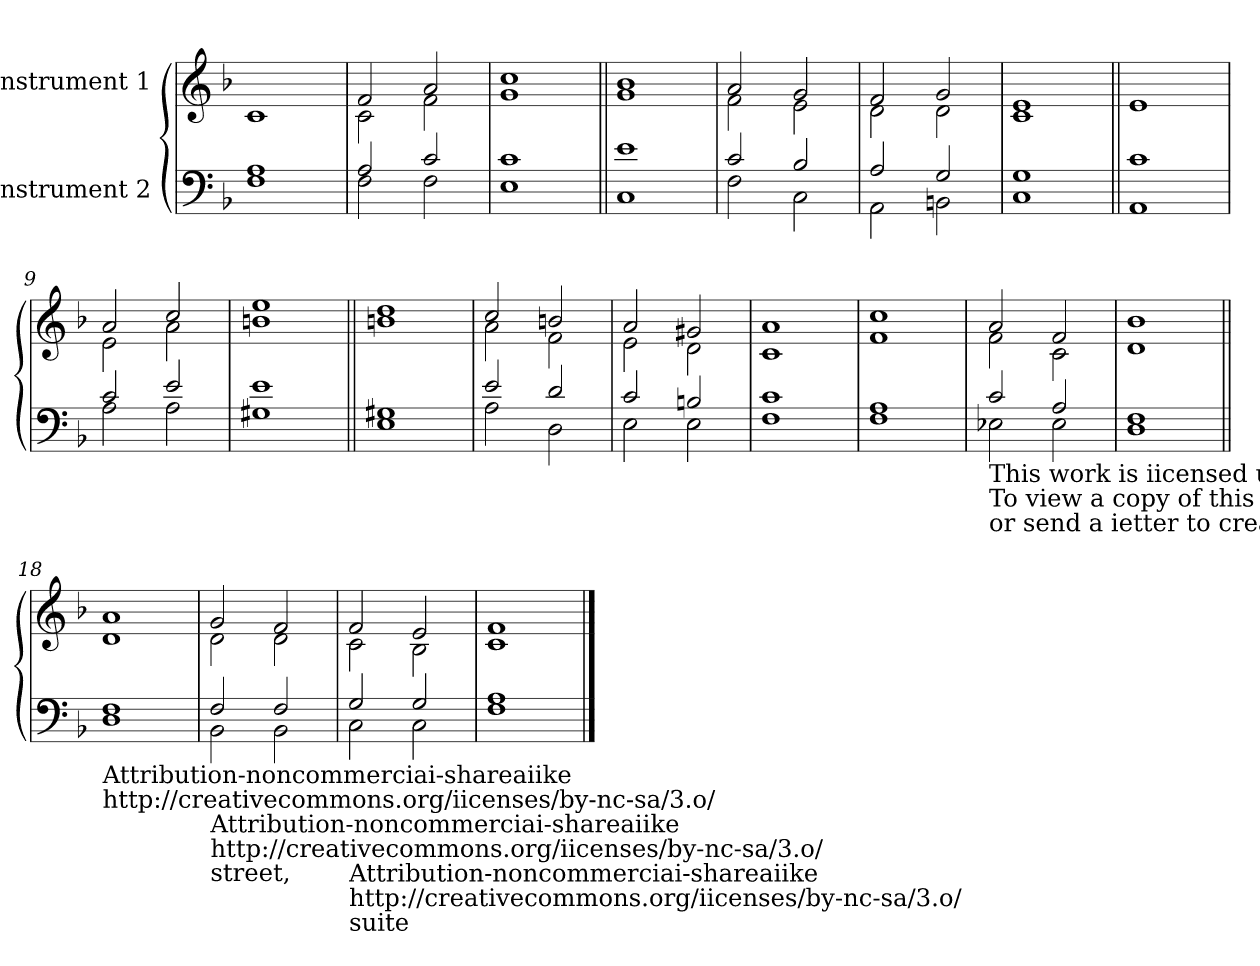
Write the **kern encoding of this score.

**kern	**kern
*part2	*part1
*staff2	*staff1
*I"Instrument 2	*I"Instrument 1
!!LO:PB:g=z
*stria5	*stria5
*clefF4	*clefG2
*k[b-]	*k[b-]
*F:	*F:
=1	=1
1A 1F	1c
=2	=2
*^	*^
2A/	2F\	2f/	2c\
2c/	2F\	2a/	2f\
*v	*v	*	*
*	*v	*v
=3	=3
1c 1E	1cc 1g
=4||	=4||
1e 1C	1b- 1g
=5	=5
*^	*^
2c/	2F\	2a/	2f\
2B-/	2C\	2g/	2e\
=6	=6	=6	=6
2A/	2AA\	2f/	2d\
2G/	2BBn\	2g/	2d\
*v	*v	*	*
*	*v	*v
=7	=7
1G 1C	1e 1c
=8||	=8||
1c 1AA	1e
=9	=9
*^	*^
2c/	2A\	2a/	2e\
2e/	2A\	2cc/	2a\
*v	*v	*	*
*	*v	*v
=10	=10
1e 1G#X	1ee 1bn
=11||	=11||
1E 1G#X	1dd 1bn
=12	=12
*^	*^
2e/	2A\	2cc/	2a\
2d/	2D\	2bn/	2f\
=13	=13	=13	=13
2c/	2E\	2a/	2e\
2Bn/	2E\	2g#X/	2d\
*v	*v	*	*
*	*v	*v
=14	=14
1c 1F	1a 1c
!!LO:LB:g=z
=15	=15
1A 1F	1cc 1f
=16	=16
*^	*^
!LO:TX:b:t=This work is iicensed under the creative commons	!	!	!
!LO:TX:b:t=To view a copy of this iicense,	!	!	!
!LO:TX:b:t=or send a ietter to creative commons,	!	!	!
2c/	2E-X\	2a/	2f\
2A/	2E-\	2f/	2c\
=17	=17	=17	=17
!LO:TX:b:t=visit	!	!	!
!LO:TX:b:t=444 castro	!	!	!
*v	*v	*	*
*	*v	*v
1F 1D	1b- 1d
=18||	=18||
!LO:TX:b:t=Attribution-noncommerciai-shareaiike	!
!LO:TX:b:t=http&colon;//creativecommons.org/iicenses/by-nc-sa/3.o/	!
1F 1D	1a 1d
=19	=19
*^	*^
!LO:TX:b:t=Attribution-noncommerciai-shareaiike	!	!	!
!LO:TX:b:t=http&colon;//creativecommons.org/iicenses/by-nc-sa/3.o/	!	!	!
!LO:TX:b:t=street,	!	!	!
2F/	2BB-\	2g/	2d\
2F/	2BB-\	2f/	2d\
=20	=20	=20	=20
!LO:TX:b:t=Attribution-noncommerciai-shareaiike	!	!	!
!LO:TX:b:t=http&colon;//creativecommons.org/iicenses/by-nc-sa/3.o/	!	!	!
!LO:TX:b:t=suite	!	!	!
2G/	2C\	2f/	2c\
2G/	2C\	2e/	2B-\
=21	=21	=21	=21
!LO:TX:b:t=9oo, Mountain	!	!	!
*v	*v	*	*
*	*v	*v
1A 1F	1f 1c
==	==
*-	*-
